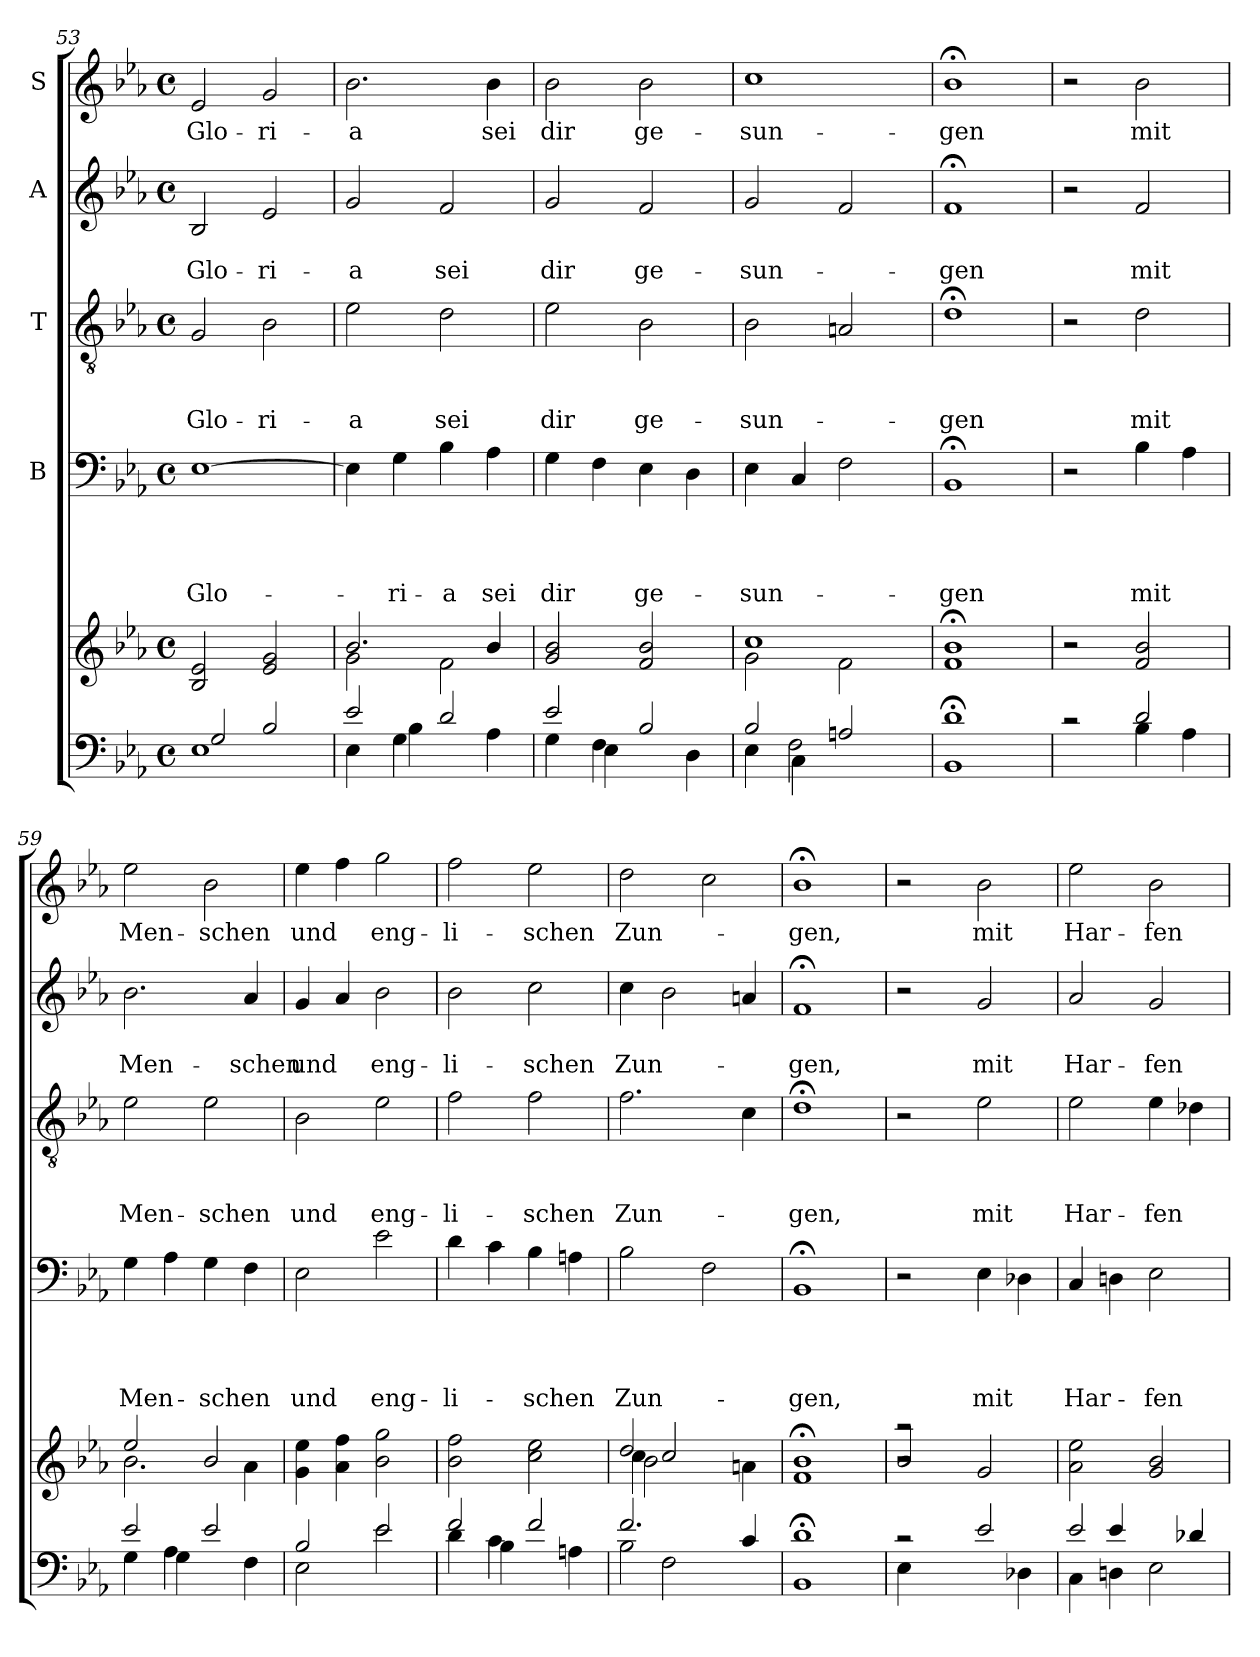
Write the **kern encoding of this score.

**kern	**kern	**kern	**text	**text	**text	**text	**kern	**text	**text	**text	**kern	**text	**text	**kern	**text
*part5	*part5	*part4	*part4	*part4	*part4	*part4	*part3	*part3	*part3	*part3	*part2	*part2	*part2	*part1	*part1
*staff6	*staff5	*staff4	*staff4	*staff4	*staff4	*staff4	*staff3	*staff3	*staff3	*staff3	*staff2	*staff2	*staff2	*staff1	*staff1
*	*	*I"B	*	*	*	*	*I"T	*	*	*	*I"A	*	*	*I"S	*
!!LO:LB:g=z
*clefF4	*clefG2	*clefF4	*	*	*	*	*clefGv2	*	*	*	*clefG2	*	*	*clefG2	*
*k[b-e-a-]	*k[b-e-a-]	*k[b-e-a-]	*	*	*	*	*k[b-e-a-]	*	*	*	*k[b-e-a-]	*	*	*k[b-e-a-]	*
*E-:	*E-:	*E-:	*	*	*	*	*E-:	*	*	*	*E-:	*	*	*E-:	*
*M4/4	*M4/4	*M4/4	*	*	*	*	*M4/4	*	*	*	*M4/4	*	*	*M4/4	*
*met(c)	*met(c)	*met(c)	*	*	*	*	*met(c)	*	*	*	*met(c)	*	*	*met(c)	*
=53	=53	=53	=53	=53	=53	=53	=53	=53	=53	=53	=53	=53	=53	=53	=53
*^	*	*	*	*	*	*	*	*	*	*	*	*	*	*	*
!	!	!	!	!	!	!	!LO:LY:b	!	!	!	!LO:LY:b	!	!	!LO:LY:b	!	!LO:LY:b
1E-	2G/	2B-/ 2e-/	[>1E-	.	.	.	Glo-	2G/	.	.	Glo-	2B-/	.	Glo-	2e-/	Glo-
!	!	!	!	!	!	!	!	!	!	!	!LO:LY:b	!	!	!LO:LY:b	!	!LO:LY:b
.	2B-/	2e-/ 2g/	.	.	.	.	.	2B-\	.	.	-ri-	2e-/	.	-ri-	2g/	-ri-
=54	=54	=54	=54	=54	=54	=54	=54	=54	=54	=54	=54	=54	=54	=54	=54	=54
*	*^	*^	*	*	*	*	*	*	*	*	*	*	*	*	*	*
!	!	!	!	!	!	!	!	!	!	!	!	!	!LO:LY:b	!	!	!LO:LY:b	!	!LO:LY:b
2e-/	4E-\	4ryy	2g\	2.b-/	4E-\]	.	.	.	.	2e-\	.	.	-a	2g/	.	-a	2.b-\	-a
!	!	!	!	!	!	!	!	!	!LO:LY:b	!	!	!	!	!	!	!	!	!
.	4G\	4B-\	.	.	4G\	.	.	.	-ri-	.	.	.	.	.	.	.	.	.
!	!	!	!	!	!	!	!	!	!LO:LY:b	!	!	!	!LO:LY:b	!	!	!LO:LY:b	!	!
2ryy	2d/	4ryy	2f\	.	4B-\	.	.	.	-a	2d\	.	.	sei	2f/	.	sei	.	.
!	!	!	!	!	!	!	!	!	!LO:LY:b	!	!	!	!	!	!	!	!	!LO:LY:b
.	.	4A-\	.	4b-/	4A-\	.	.	.	sei	.	.	.	.	.	.	.	4b-\	sei
=55	=55	=55	=55	=55	=55	=55	=55	=55	=55	=55	=55	=55	=55	=55	=55	=55	=55	=55
!	!	!	!	!	!	!	!	!	!LO:LY:b	!	!	!	!LO:LY:b	!	!	!LO:LY:b	!	!LO:LY:b
*	*	*	*v	*v	*	*	*	*	*	*	*	*	*	*	*	*	*	*
2e-/	4G\	4ryy	2g/ 2b-/	4G\	.	.	.	dir	2e-\	.	.	dir	2g/	.	dir	2b-\	dir
.	4F\	4E-\	.	4F\	.	.	.	.	.	.	.	.	.	.	.	.	.
!	!	!	!	!	!	!	!	!LO:LY:b	!	!	!	!LO:LY:b	!	!	!LO:LY:b	!	!LO:LY:b
2ryy	2B-/	4ryy	2f/ 2b-/	4E-\	.	.	.	ge-	2B-\	.	.	ge-	2f/	.	ge-	2b-\	ge-
.	.	4D\	.	4D\	.	.	.	.	.	.	.	.	.	.	.	.	.
=56	=56	=56	=56	=56	=56	=56	=56	=56	=56	=56	=56	=56	=56	=56	=56	=56	=56
*	*	*	*^	*	*	*	*	*	*	*	*	*	*	*	*	*	*
!	!	!	!	!	!	!	!	!	!LO:LY:b	!	!	!	!LO:LY:b	!	!	!LO:LY:b	!	!LO:LY:b
2B-/	4E-\	4ryy	1cc	2g\	4E-\	.	.	.	-sun-	2B-\	.	.	-sun-	2g/	.	-sun-	1cc	-sun-
.	4C\	2F\	.	.	4C/	.	.	.	.	.	.	.	.	.	.	.	.	.
2ryy	2An/	.	.	2f\	2F\	.	.	.	.	2An/	.	.	.	2f/	.	.	.	.
.	.	4ryy	.	.	.	.	.	.	.	.	.	.	.	.	.	.	.	.
*	*	*	*v	*v	*	*	*	*	*	*	*	*	*	*	*	*	*	*
=57	=57	=57	=57	=57	=57	=57	=57	=57	=57	=57	=57	=57	=57	=57	=57	=57	=57
!	!	!	!	!	!	!	!	!LO:LY:b	!	!	!	!LO:LY:b	!	!	!LO:LY:b	!	!LO:LY:b
*v	*v	*v	*	*	*	*	*	*	*	*	*	*	*	*	*	*	*
1BB-;< 1d;<	1f; 1b-;	1BB-;	.	.	.	-gen	1d;<	.	.	-gen	1f;	.	-gen	1b-;<	-gen
=58	=58	=58	=58	=58	=58	=58	=58	=58	=58	=58	=58	=58	=58	=58	=58
*^	*	*	*	*	*	*	*	*	*	*	*	*	*	*	*
2rc	2ryy	2r	2r	.	.	.	.	2r	.	.	.	2r	.	.	2r	.
!	!	!	!	!	!	!	!LO:LY:b	!	!	!	!LO:LY:b	!	!	!LO:LY:b	!	!LO:LY:b
2d/	4B-\	2f/ 2b-/	4B-\	.	.	.	mit	2d\	.	.	mit	2f/	.	mit	2b-\	mit
.	4A-\	.	4A-\	.	.	.	.	.	.	.	.	.	.	.	.	.
=59	=59	=59	=59	=59	=59	=59	=59	=59	=59	=59	=59	=59	=59	=59	=59	=59
*	*^	*^	*	*	*	*	*	*	*	*	*	*	*	*	*	*
!	!	!	!	!	!	!	!	!	!LO:LY:b	!	!	!	!LO:LY:b	!	!	!LO:LY:b	!	!LO:LY:b
2e-/	4G\	4ryy	2.b-\	2ee-/	4G\	.	.	.	Men-	2e-\	.	.	Men-	2.b-\	.	Men-	2ee-\	Men-
.	4A-\	4G\	.	.	4A-\	.	.	.	.	.	.	.	.	.	.	.	.	.
!	!	!	!	!	!	!	!	!	!LO:LY:b	!	!	!	!LO:LY:b	!	!	!	!	!LO:LY:b
2ryy	2e-/	4ryy	.	2b-/	4G\	.	.	.	-schen	2e-\	.	.	-schen	.	.	.	2b-\	-schen
!	!	!	!	!	!	!	!	!	!	!	!	!	!	!	!	!LO:LY:b	!	!
.	.	4F\	4a-\	.	4F\	.	.	.	.	.	.	.	.	4a-/	.	-schen	.	.
*	*	*	*v	*v	*	*	*	*	*	*	*	*	*	*	*	*	*	*
=60	=60	=60	=60	=60	=60	=60	=60	=60	=60	=60	=60	=60	=60	=60	=60	=60	=60
!	!	!	!	!	!	!	!	!LO:LY:b	!	!	!	!LO:LY:b	!	!	!LO:LY:b	!	!LO:LY:b
*	*v	*v	*	*	*	*	*	*	*	*	*	*	*	*	*	*	*
2B-/	2E-\	4g\ 4ee-\	2E-\	.	.	.	und	2B-\	.	.	und	4g/	.	und	4ee-\	und
.	.	4a-\ 4ff\	.	.	.	.	.	.	.	.	.	4a-/	.	.	4ff\	.
!	!	!	!	!	!	!	!LO:LY:b	!	!	!	!LO:LY:b	!	!	!LO:LY:b	!	!LO:LY:b
2e-/	2e-\	2b-\ 2gg\	2e-\	.	.	.	eng-	2e-\	.	.	eng-	2b-\	.	eng-	2gg\	eng-
!!LO:PB:g=z
=61	=61	=61	=61	=61	=61	=61	=61	=61	=61	=61	=61	=61	=61	=61	=61	=61
*	*^	*	*	*	*	*	*	*	*	*	*	*	*	*	*	*
!	!	!	!	!	!	!	!	!LO:LY:b	!	!	!	!LO:LY:b	!	!	!LO:LY:b	!	!LO:LY:b
2f/	4d\	4ryy	2b-\ 2ff\	4d\	.	.	.	-li-	2f\	.	.	-li-	2b-\	.	-li-	2ff\	-li-
.	4c\	4B-\	.	4c\	.	.	.	.	.	.	.	.	.	.	.	.	.
!	!	!	!	!	!	!	!	!LO:LY:b	!	!	!	!LO:LY:b	!	!	!LO:LY:b	!	!LO:LY:b
2ryy	2f/	4ryy	2cc\ 2ee-\	4B-\	.	.	.	-schen	2f\	.	.	-schen	2cc\	.	-schen	2ee-\	-schen
.	.	4An\	.	4An\	.	.	.	.	.	.	.	.	.	.	.	.	.
=62	=62	=62	=62	=62	=62	=62	=62	=62	=62	=62	=62	=62	=62	=62	=62	=62	=62
*	*	*	*^	*	*	*	*	*	*	*	*	*	*	*	*	*	*
*	*	*	*	*^	*	*	*	*	*	*	*	*	*	*	*	*	*	*
!	!	!	!	!	!	!	!	!	!	!LO:LY:b	!	!	!	!LO:LY:b	!	!	!LO:LY:b	!	!LO:LY:b
2B-\	2.f/	4ryy	2dd/	4cc\	2b-\	2B-\	.	.	.	Zun-	2.f\	.	.	Zun-	4cc\	.	Zun-	2dd\	Zun-
.	.	2F\	.	2cc/	.	.	.	.	.	.	.	.	.	.	2b-\	.	.	.	.
2ryy	.	.	2ryy	.	2ryy	2F\	.	.	.	.	.	.	.	.	.	.	.	2cc\	.
.	4ryy	4c/	.	4an\	.	.	.	.	.	.	4c\	.	.	.	4an/	.	.	.	.
*	*	*	*	*v	*v	*	*	*	*	*	*	*	*	*	*	*	*	*	*
=63	=63	=63	=63	=63	=63	=63	=63	=63	=63	=63	=63	=63	=63	=63	=63	=63	=63	=63
!	!	!	!	!	!	!	!	!	!LO:LY:b	!	!	!	!LO:LY:b	!	!	!LO:LY:b	!	!LO:LY:b
*v	*v	*v	*	*	*	*	*	*	*	*	*	*	*	*	*	*	*	*
*	*v	*v	*	*	*	*	*	*	*	*	*	*	*	*	*	*
1BB-;< 1d;<	1f; 1b-;	1BB-;	.	.	.	-gen,	1d;<	.	.	-gen,	1f;	.	-gen,	1b-;<	-gen,
=64	=64	=64	=64	=64	=64	=64	=64	=64	=64	=64	=64	=64	=64	=64	=64
*^	*^	*	*	*	*	*	*	*	*	*	*	*	*	*	*
*	*	*	*^	*	*	*	*	*	*	*	*	*	*	*	*	*	*
2rc	4E-\	2raa	2b-/	2r	2r	.	.	.	.	2r	.	.	.	2r	.	.	2r	.
.	2ryy	.	.	.	.	.	.	.	.	.	.	.	.	.	.	.	.	.
!	!	!	!	!	!	!	!	!	!LO:LY:b	!	!	!	!LO:LY:b	!	!	!LO:LY:b	!	!LO:LY:b
2e-/	.	2g/	2ryy	2ryy	4E-\	.	.	.	mit	2e-\	.	.	mit	2g/	.	mit	2b-\	mit
.	4D-X\	.	.	.	4D-X\	.	.	.	.	.	.	.	.	.	.	.	.	.
*	*	*v	*v	*v	*	*	*	*	*	*	*	*	*	*	*	*	*	*
=65	=65	=65	=65	=65	=65	=65	=65	=65	=65	=65	=65	=65	=65	=65	=65	=65
*	*^	*	*	*	*	*	*	*	*	*	*	*	*	*	*	*
!	!	!	!	!	!	!	!	!LO:LY:b	!	!	!	!LO:LY:b	!	!	!LO:LY:b	!	!LO:LY:b
2e-/	4C\	4ryy	2a-\ 2ee-\	4C/	.	.	.	Har-	2e-\	.	.	Har-	2a-/	.	Har-	2ee-\	Har-
.	4Dn\	4e-/	.	4Dn\	.	.	.	.	.	.	.	.	.	.	.	.	.
!	!	!	!	!	!	!	!	!LO:LY:b	!	!	!	!LO:LY:b	!	!	!LO:LY:b	!	!LO:LY:b
2ryy	2E-\	4ryy	2g/ 2b-/	2E-\	.	.	.	-fen	4e-\	.	.	-fen	2g/	.	-fen	2b-\	-fen
.	.	4d-X/	.	.	.	.	.	.	4d-X\	.	.	.	.	.	.	.	.
*v	*v	*v	*	*	*	*	*	*	*	*	*	*	*	*	*	*	*
=	=	=	=	=	=	=	=	=	=	=	=	=	=	=	=
*-	*-	*-	*-	*-	*-	*-	*-	*-	*-	*-	*-	*-	*-	*-	*-
